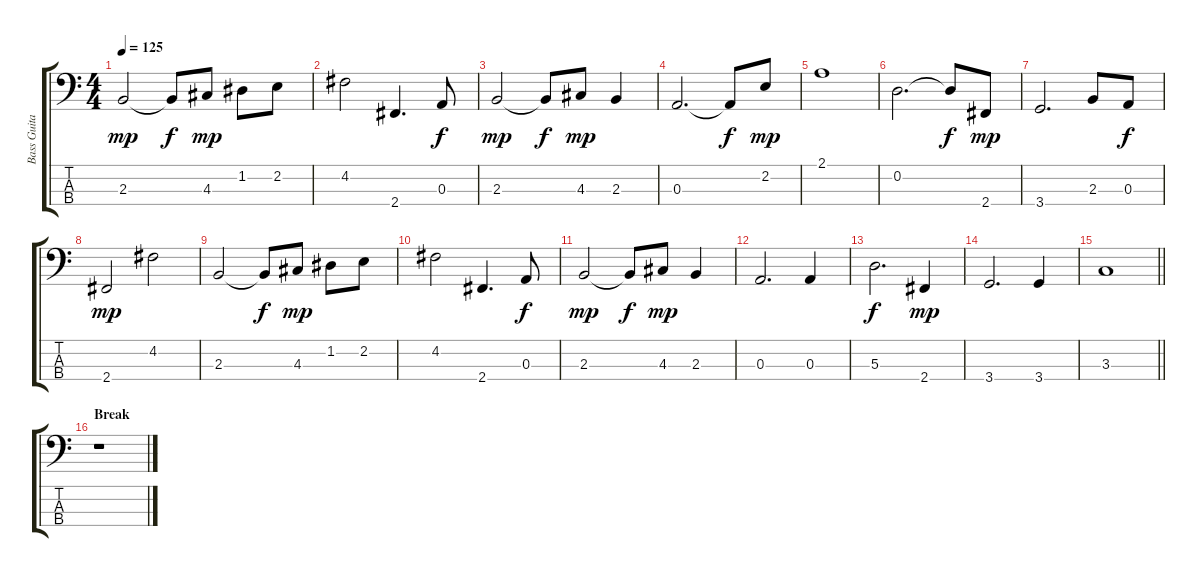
\track ("Bass Guitar" "Bass Guita") {instrument electricbassfinger}
\staff {score tabs}
\tuning (G2 D2 A1 E1) {hide}
\ts (4 4)
\tempo 125
\clef f4
\ks c
2.3.2{dy mp} 2.3{t}.8{dy f} 4.3.8{dy mp} 1.2.8 2.2.8 |
4.2.2 2.4.4{d} 0.3.8{dy f} |
2.3.2{dy mp} 2.3{t}.8{dy f} 4.3.8{dy mp} 2.3.4 |
0.3.2{d} 0.3{t}.8{dy f} 2.2.8{dy mp} |
2.1.1 |
0.2.2{d} 0.2{t}.8{dy f} 2.4.8{dy mp} |
3.4.2{d} 2.3.8 0.3.8{dy f} |
2.4.2{dy mp} 4.2.2 |
2.3.2 2.3{t}.8{dy f} 4.3.8{dy mp} 1.2.8 2.2.8 |
4.2.2 2.4.4{d} 0.3.8{dy f} |
2.3.2{dy mp} 2.3{t}.8{dy f} 4.3.8{dy mp} 2.3.4 |
0.3.2{d} 0.3.4 |
5.3.2{d dy f} 2.4.4{dy mp} |
3.4.2{d} 3.4.4 |
\barLineRight lightlight
3.3.1 |
\section ("" "Break")
r.1
